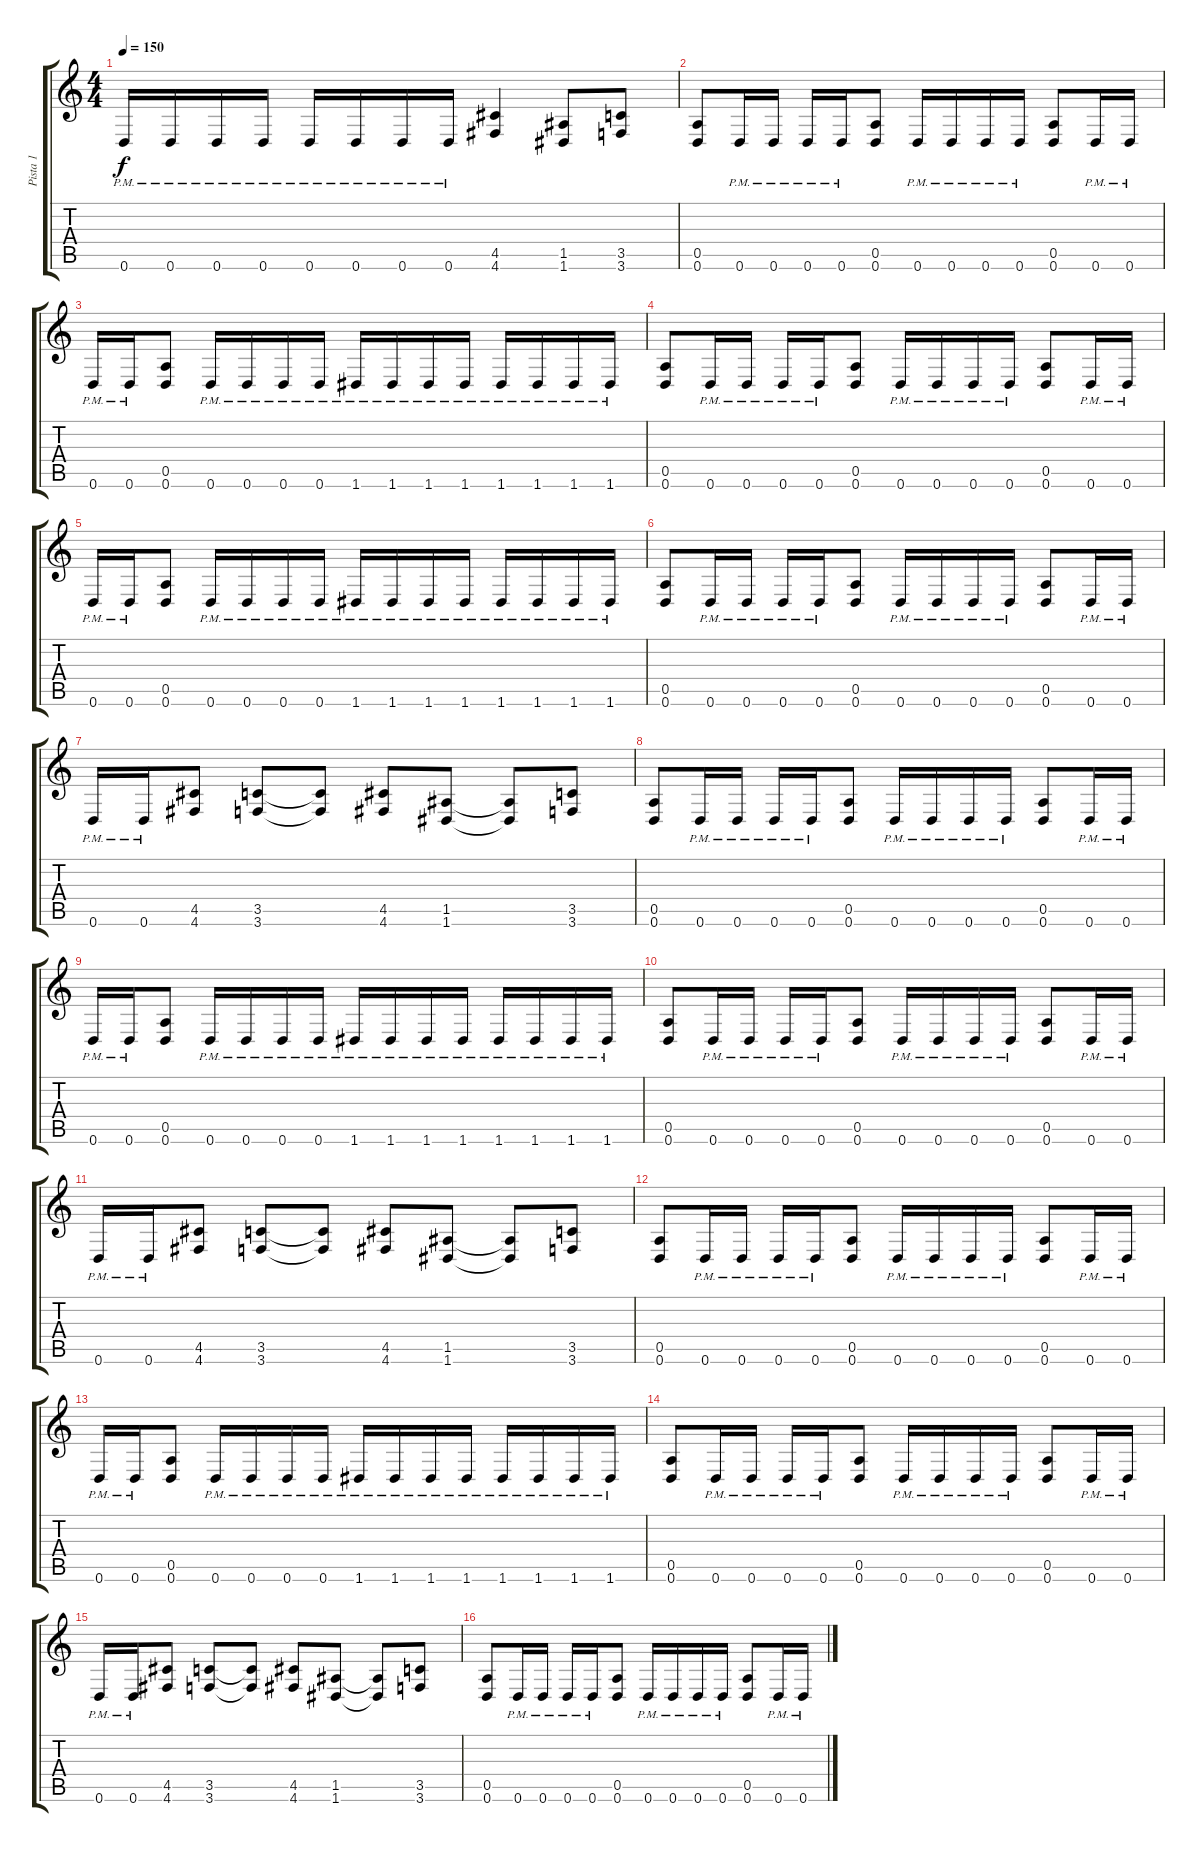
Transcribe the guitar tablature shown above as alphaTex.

\track ("Pista 1" "Pista 1") {instrument distortionguitar}
\staff {score tabs}
\tuning (E4 B3 G3 D3 A2 D2) {hide}
\ts (4 4)
\tempo 150
\clef g2
\ks c
0.6{pm}.16{dy f} 0.6{pm}.16 0.6{pm}.16 0.6{pm}.16 0.6{pm}.16 0.6{pm}.16 0.6{pm}.16 0.6{pm}.16 (4.5 4.6).4 (1.5 1.6).8 (3.5 3.6).8 |
(0.5 0.6).8 0.6{pm}.16 0.6{pm}.16 0.6{pm}.16 0.6{pm}.16 (0.5 0.6).8 0.6{pm}.16 0.6{pm}.16 0.6{pm}.16 0.6{pm}.16 (0.5 0.6).8 0.6{pm}.16 0.6{pm}.16 |
0.6{pm}.16 0.6{pm}.16 (0.5 0.6).8 0.6{pm}.16 0.6{pm}.16 0.6{pm}.16 0.6{pm}.16 1.6{pm}.16 1.6{pm}.16 1.6{pm}.16 1.6{pm}.16 1.6{pm}.16 1.6{pm}.16 1.6{pm}.16 1.6{pm}.16 |
(0.5 0.6).8 0.6{pm}.16 0.6{pm}.16 0.6{pm}.16 0.6{pm}.16 (0.5 0.6).8 0.6{pm}.16 0.6{pm}.16 0.6{pm}.16 0.6{pm}.16 (0.5 0.6).8 0.6{pm}.16 0.6{pm}.16 |
0.6{pm}.16 0.6{pm}.16 (0.5 0.6).8 0.6{pm}.16 0.6{pm}.16 0.6{pm}.16 0.6{pm}.16 1.6{pm}.16 1.6{pm}.16 1.6{pm}.16 1.6{pm}.16 1.6{pm}.16 1.6{pm}.16 1.6{pm}.16 1.6{pm}.16 |
(0.5 0.6).8 0.6{pm}.16 0.6{pm}.16 0.6{pm}.16 0.6{pm}.16 (0.5 0.6).8 0.6{pm}.16 0.6{pm}.16 0.6{pm}.16 0.6{pm}.16 (0.5 0.6).8 0.6{pm}.16 0.6{pm}.16 |
0.6{pm}.16 0.6{pm}.16 (4.5 4.6).8 (3.5 3.6).8 (3.5{t} 3.6{t}).8 (4.5 4.6).8 (1.5 1.6).8 (1.5{t} 1.6{t}).8 (3.5 3.6).8 |
(0.5 0.6).8 0.6{pm}.16 0.6{pm}.16 0.6{pm}.16 0.6{pm}.16 (0.5 0.6).8 0.6{pm}.16 0.6{pm}.16 0.6{pm}.16 0.6{pm}.16 (0.5 0.6).8 0.6{pm}.16 0.6{pm}.16 |
0.6{pm}.16 0.6{pm}.16 (0.5 0.6).8 0.6{pm}.16 0.6{pm}.16 0.6{pm}.16 0.6{pm}.16 1.6{pm}.16 1.6{pm}.16 1.6{pm}.16 1.6{pm}.16 1.6{pm}.16 1.6{pm}.16 1.6{pm}.16 1.6{pm}.16 |
(0.5 0.6).8 0.6{pm}.16 0.6{pm}.16 0.6{pm}.16 0.6{pm}.16 (0.5 0.6).8 0.6{pm}.16 0.6{pm}.16 0.6{pm}.16 0.6{pm}.16 (0.5 0.6).8 0.6{pm}.16 0.6{pm}.16 |
0.6{pm}.16 0.6{pm}.16 (4.5 4.6).8 (3.5 3.6).8 (3.5{t} 3.6{t}).8 (4.5 4.6).8 (1.5 1.6).8 (1.5{t} 1.6{t}).8 (3.5 3.6).8 |
(0.5 0.6).8 0.6{pm}.16 0.6{pm}.16 0.6{pm}.16 0.6{pm}.16 (0.5 0.6).8 0.6{pm}.16 0.6{pm}.16 0.6{pm}.16 0.6{pm}.16 (0.5 0.6).8 0.6{pm}.16 0.6{pm}.16 |
0.6{pm}.16 0.6{pm}.16 (0.5 0.6).8 0.6{pm}.16 0.6{pm}.16 0.6{pm}.16 0.6{pm}.16 1.6{pm}.16 1.6{pm}.16 1.6{pm}.16 1.6{pm}.16 1.6{pm}.16 1.6{pm}.16 1.6{pm}.16 1.6{pm}.16 |
(0.5 0.6).8 0.6{pm}.16 0.6{pm}.16 0.6{pm}.16 0.6{pm}.16 (0.5 0.6).8 0.6{pm}.16 0.6{pm}.16 0.6{pm}.16 0.6{pm}.16 (0.5 0.6).8 0.6{pm}.16 0.6{pm}.16 |
0.6{pm}.16 0.6{pm}.16 (4.5 4.6).8 (3.5 3.6).8 (3.5{t} 3.6{t}).8 (4.5 4.6).8 (1.5 1.6).8 (1.5{t} 1.6{t}).8 (3.5 3.6).8 |
(0.5 0.6).8 0.6{pm}.16 0.6{pm}.16 0.6{pm}.16 0.6{pm}.16 (0.5 0.6).8 0.6{pm}.16 0.6{pm}.16 0.6{pm}.16 0.6{pm}.16 (0.5 0.6).8 0.6{pm}.16 0.6{pm}.16
